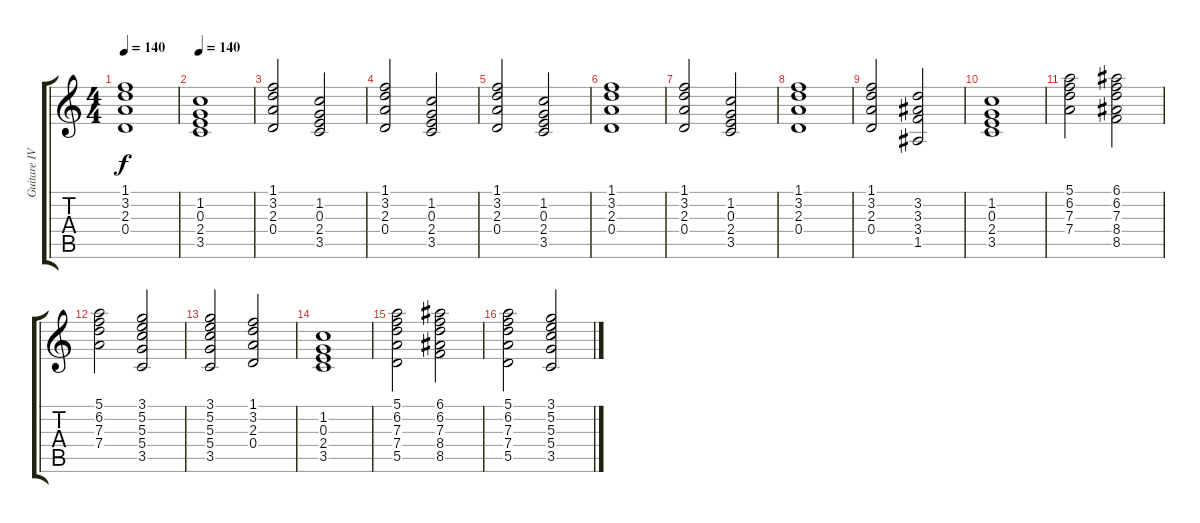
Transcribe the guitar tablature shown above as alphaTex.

\track ("Guitare IV" "Guitare IV") {instrument acousticguitarnylon}
\staff {score tabs}
\tuning (E4 B3 G3 D3 A2 E2) {hide}
\ts (4 4)
\tempo 140
\clef g2
\ks c
(1.1 3.2 2.3 0.4).1{dy f} |
\tempo 140
(1.2 0.3 2.4 3.5).1 |
(1.1 3.2 2.3 0.4).2 (1.2 0.3 2.4 3.5).2 |
(1.1 3.2 2.3 0.4).2 (1.2 0.3 2.4 3.5).2 |
(1.1 3.2 2.3 0.4).2 (1.2 0.3 2.4 3.5).2 |
(1.1 3.2 2.3 0.4).1 |
(1.1 3.2 2.3 0.4).2 (1.2 0.3 2.4 3.5).2 |
(1.1 3.2 2.3 0.4).1 |
(1.1 3.2 2.3 0.4).2 (3.2 3.3 3.4 1.5).2 |
(1.2 0.3 2.4 3.5).1 |
(5.1 6.2 7.3 7.4).2 (6.1 6.2 7.3 8.4 8.5).2 |
(5.1 6.2 7.3 7.4).2 (3.1 5.2 5.3 5.4 3.5).2 |
(3.1 5.2 5.3 5.4 3.5).2 (1.1 3.2 2.3 0.4).2 |
(1.2 0.3 2.4 3.5).1 |
(5.1 6.2 7.3 7.4 5.5).2 (6.1 6.2 7.3 8.4 8.5).2 |
(5.1 6.2 7.3 7.4 5.5).2 (3.1 5.2 5.3 5.4 3.5).2
